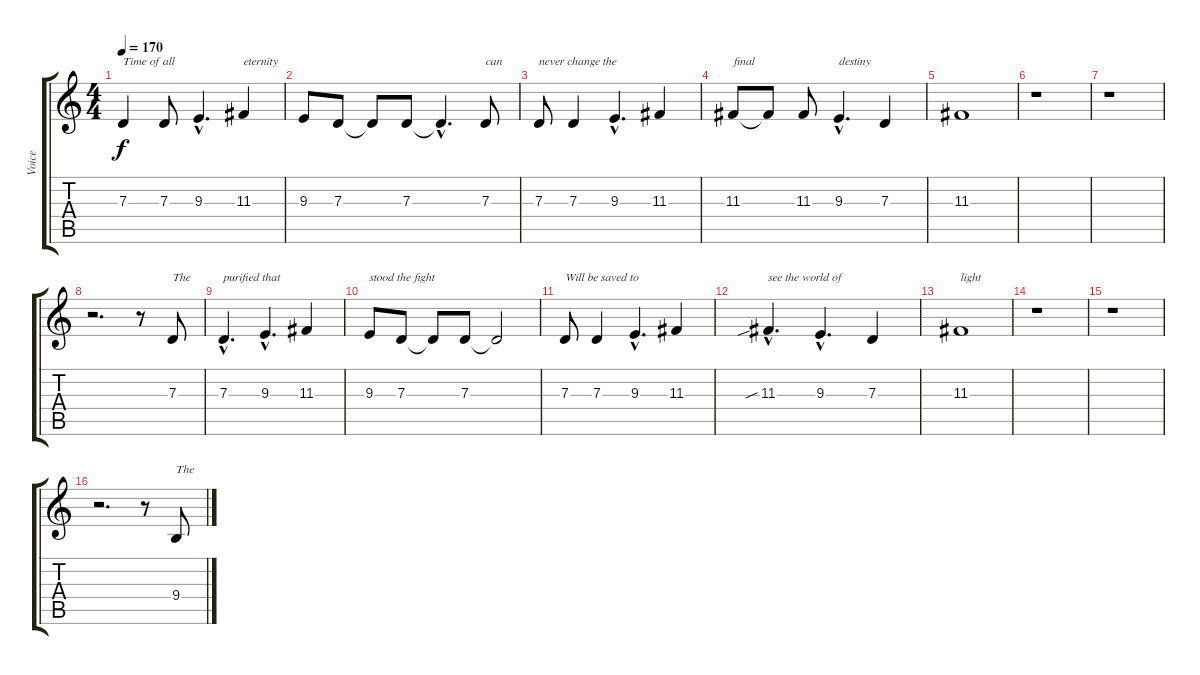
\track ("Voice" "Voice") {instrument lead6voice}
\staff {score tabs}
\tuning (E4 B3 G3 D3 A2 E2) {hide}
\ts (4 4)
\tempo 170
\clef g2
\ks c
7.3.4{txt "Time of all" dy f} 7.3.8 9.3{hac}.4{d} 11.3.4{txt "eternity"} |
9.3.8 7.3.8 7.3{t}.8 7.3.8 7.3{hac t}.4{d} 7.3.8{txt "can"} |
7.3.8{txt "never change the"} 7.3.4 9.3{hac}.4{d} 11.3.4 |
11.3.8{txt "final"} 11.3{t}.8 11.3.8 9.3{hac}.4{d txt "destiny"} 7.3.4 |
11.3.1 |
r.1 |
r.1 |
r.2{d} r.8 7.3.8{txt "The"} |
7.3{hac}.4{d txt "purified that"} 9.3{hac}.4{d} 11.3.4 |
9.3.8{txt "stood the fight"} 7.3.8 7.3{t}.8 7.3.8 7.3{t}.2 |
7.3.8{txt "Will be saved to"} 7.3.4 9.3{hac}.4{d} 11.3.4 |
11.3{sib hac}.4{d txt "see the world of"} 9.3{hac}.4{d} 7.3.4 |
11.3.1{txt "light"} |
r.1 |
r.1 |
r.2{d} r.8 9.4.8{txt "The"}
